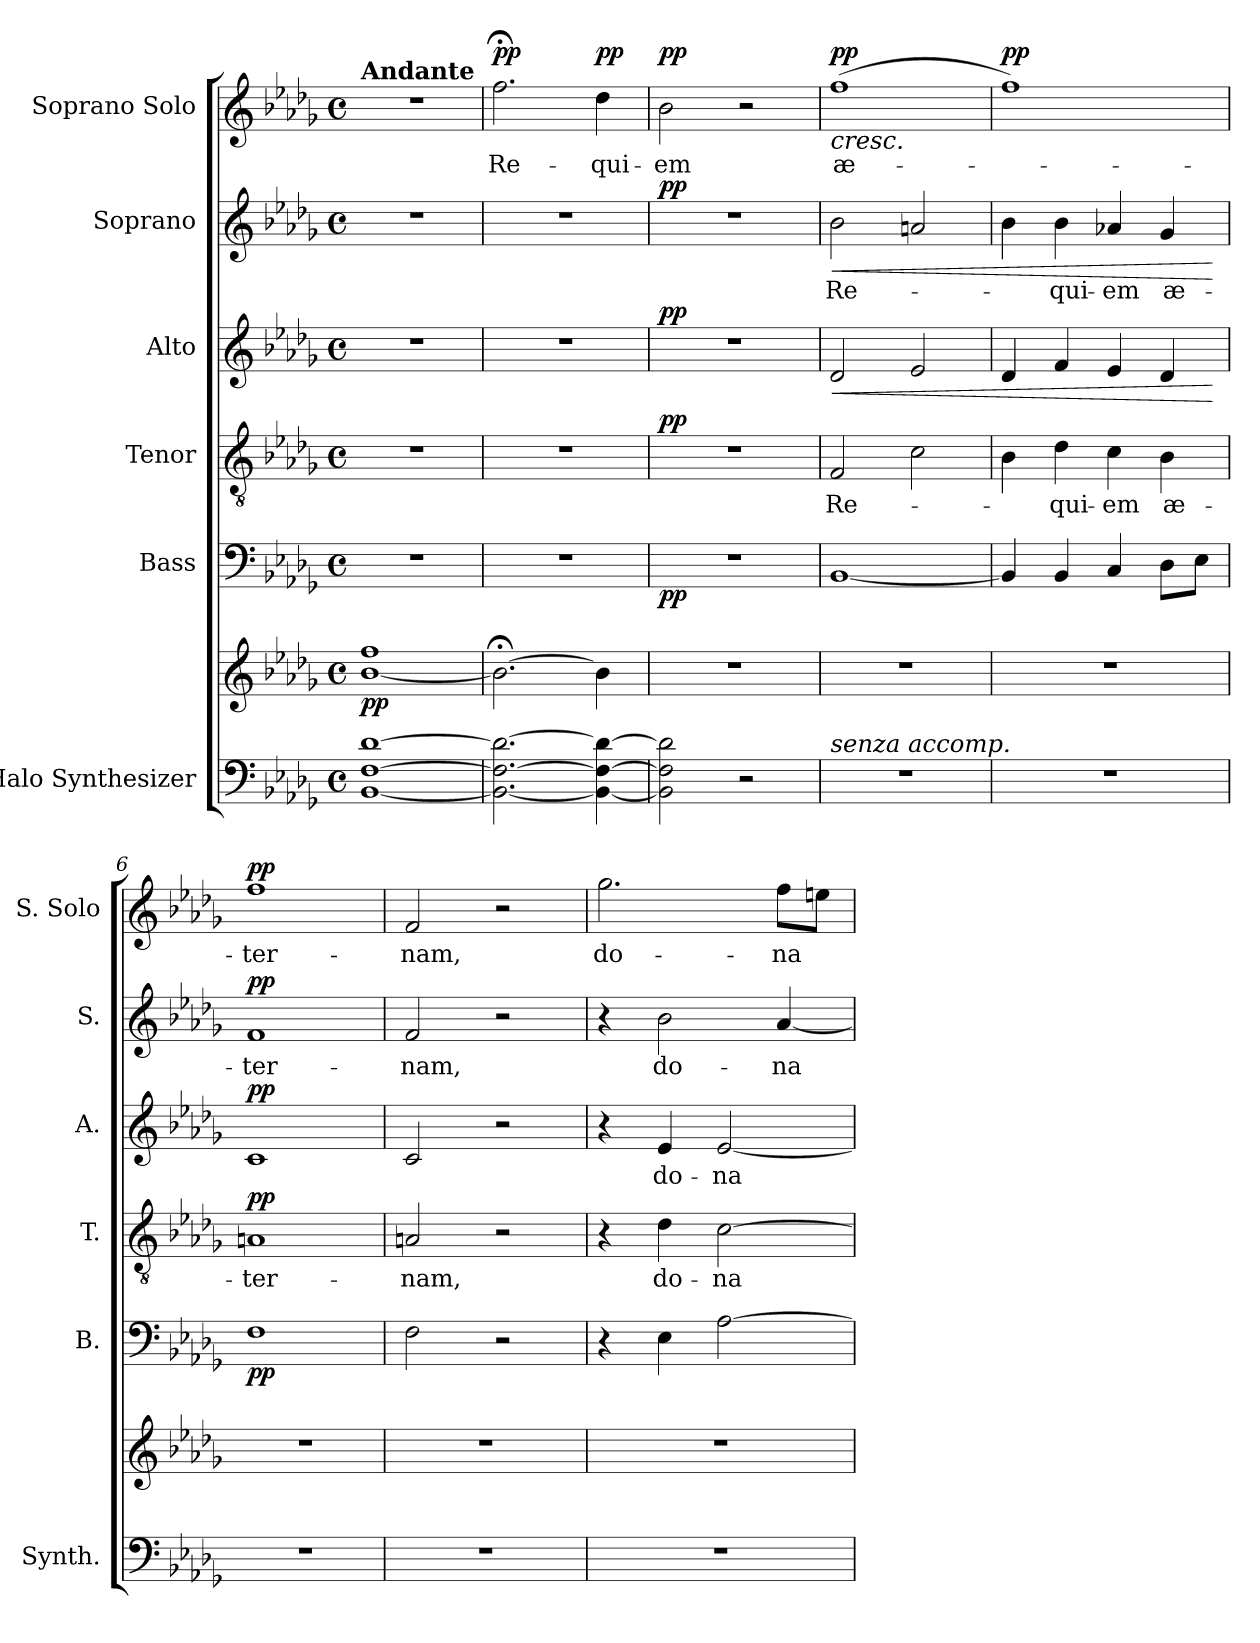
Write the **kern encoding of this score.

**kern	**kern	**dynam	**kern	**dynam	**kern	**text	**dynam	**kern	**text	**dynam	**kern	**text	**dynam	**kern	**text	**dynam
*part6	*part6	*part6	*part5	*part5	*part4	*part4	*part4	*part3	*part3	*part3	*part2	*part2	*part2	*part1	*part1	*part1
*staff7	*staff6	*staff6/7	*staff5	*staff5	*staff4	*staff4	*staff4	*staff3	*staff3	*staff3	*staff2	*staff2	*staff2	*staff1	*staff1	*staff1
*I"Halo Synthesizer	*	*	*I"Bass	*	*I"Tenor	*	*	*I"Alto	*	*	*I"Soprano	*	*	*I"Soprano Solo	*	*
*I'Synth.	*	*	*I'B.	*	*I'T.	*	*	*I'A.	*	*	*I'S.	*	*	*I'S. Solo	*	*
*clefF4	*clefG2	*	*clefF4	*	*clefGv2	*	*	*clefG2	*	*	*clefG2	*	*	*clefG2	*	*
*k[b-e-a-d-g-]	*k[b-e-a-d-g-]	*	*k[b-e-a-d-g-]	*	*k[b-e-a-d-g-]	*	*	*k[b-e-a-d-g-]	*	*	*k[b-e-a-d-g-]	*	*	*k[b-e-a-d-g-]	*	*
*M4/4	*M4/4	*	*M4/4	*	*M4/4	*	*	*M4/4	*	*	*M4/4	*	*	*M4/4	*	*
*met(c)	*met(c)	*	*met(c)	*	*met(c)	*	*	*met(c)	*	*	*met(c)	*	*	*met(c)	*	*
=1	=1	=1	=1	=1	=1	=1	=1	=1	=1	=1	=1	=1	=1	=1	=1	=1
!	!	!	!	!	!	!	!	!	!	!	!	!	!	!LO:TX:a:B:t=Andante	!	!
!	!	!LO:DY:b	!	!	!	!	!	!	!	!	!	!	!	!	!	!
[1BB- [1F [1d-	[1b- 1ff	pp	1r	.	1r	.	.	1r	.	.	1r	.	.	1r	.	.
=2	=2	=2	=2	=2	=2	=2	=2	=2	=2	=2	=2	=2	=2	=2	=2	=2
*	*	*	*	*	*	*	*	*	*	*	*	*	*	*MM60	*	*
!	!	!	!	!	!	!	!	!	!	!	!	!	!	!	!	!LO:DY:b
2.BB-\_ 2.F\_ 2.d-\_	2.b-;<\_	.	1r	.	1r	.	.	1r	.	.	1r	.	.	2.ff;<\	Re-	pp
!	!	!	!	!	!	!	!	!	!	!	!	!	!	!	!	!LO:DY:b
4BB-\_ 4F\_ 4d-\_	4b-\]	.	.	.	.	.	.	.	.	.	.	.	.	4dd-\	-qui-	pp
=3	=3	=3	=3	=3	=3	=3	=3	=3	=3	=3	=3	=3	=3	=3	=3	=3
!	!	!	!	!LO:DY:b	!	!	!LO:DY:b	!	!	!LO:DY:b	!	!	!LO:DY:b	!	!	!LO:DY:b
2BB-\] 2F\] 2d-\]	1r	.	1r	pp	1r	.	pp	1r	.	pp	1r	.	pp	2b-\	-em	pp
2r	.	.	.	.	.	.	.	.	.	.	.	.	.	2r	.	.
=4	=4	=4	=4	=4	=4	=4	=4	=4	=4	=4	=4	=4	=4	=4	=4	=4
*	*	*	*	*	*	*	*	*	*	*	*	*	*	*MM80	*	*
!LO:TX:a:i:t=senza accomp.	!	!	!	!	!	!	!	!	!	!	!	!	!	!	!	!
!	!	!	!	!	!	!	!	!	!	!LO:HP:b	!	!	!LO:HP:b	!	!	!LO:HP:b
!	!	!	!	!	!	!	!	!	!	!	!	!	!	!	!	!LO:DY:n=1:b
1r	1r	.	[1BB-	.	2F/	Re-	.	2d-/	.	<	2b-\	Re-	<	(1ff	æ-	< pp
.	.	.	.	.	2c\	.	.	2e-/	.	.	2an/	.	.	.	.	.
=5	=5	=5	=5	=5	=5	=5	=5	=5	=5	=5	=5	=5	=5	=5	=5	=5
!	!	!	!	!	!	!	!	!	!	!	!	!	!	!	!	!LO:DY:b
1r	1r	.	4BB-/]	.	4B-\	.	.	4d-/	.	.	4b-\	.	.	1ff)	.	pp
.	.	.	4BB-/	.	4d-\	-qui-	.	4f/	.	.	4b-\	-qui-	.	.	.	.
.	.	.	4C/	.	4c\	-em	.	4e-/	.	.	4a-X/	-em	.	.	.	.
.	.	.	8D-\L	.	4B-\	æ-	.	4d-/	.	.	4g-/	æ-	.	.	.	.
.	.	.	8E-\J	.	.	.	.	.	.	.	.	.	.	.	.	.
.	.	.	.	.	.	.	.	.	.	[	.	.	[	.	.	[
=6	=6	=6	=6	=6	=6	=6	=6	=6	=6	=6	=6	=6	=6	=6	=6	=6
!	!	!	!	!LO:DY:b	!	!	!LO:DY:b	!	!	!LO:DY:b	!	!	!LO:DY:b	!	!	!LO:DY:b
1r	1r	.	1F	pp	1An	-ter-	pp	1c	.	pp	1f	-ter-	pp	1ff	-ter-	pp
!!LO:LB:g=z
=7	=7	=7	=7	=7	=7	=7	=7	=7	=7	=7	=7	=7	=7	=7	=7	=7
1r	1r	.	2F\	.	2An/	-nam,	.	2c/	.	.	2f/	-nam,	.	2f/	-nam,	.
.	.	.	2r	.	2r	.	.	2r	.	.	2r	.	.	2r	.	.
=8	=8	=8	=8	=8	=8	=8	=8	=8	=8	=8	=8	=8	=8	=8	=8	=8
1r	1r	.	4r	.	4r	.	.	4r	.	.	4r	.	.	2.gg-\	do-	.
.	.	.	4E-\	.	4d-\	do-	.	4e-/	do-	.	2b-\	do-	.	.	.	.
.	.	.	[2A-\	.	[2c\	-na	.	[2e-/	-na	.	.	.	.	.	.	.
*	*	*	*	*	*	*	*	*	*	*	*	*	*	*MM70	*	*
.	.	.	.	.	.	.	.	.	.	.	[4a-/	-na	.	8ff\L	-na	.
.	.	.	.	.	.	.	.	.	.	.	.	.	.	8een\J	.	.
=	=	=	=	=	=	=	=	=	=	=	=	=	=	=	=	=
*-	*-	*-	*-	*-	*-	*-	*-	*-	*-	*-	*-	*-	*-	*-	*-	*-
